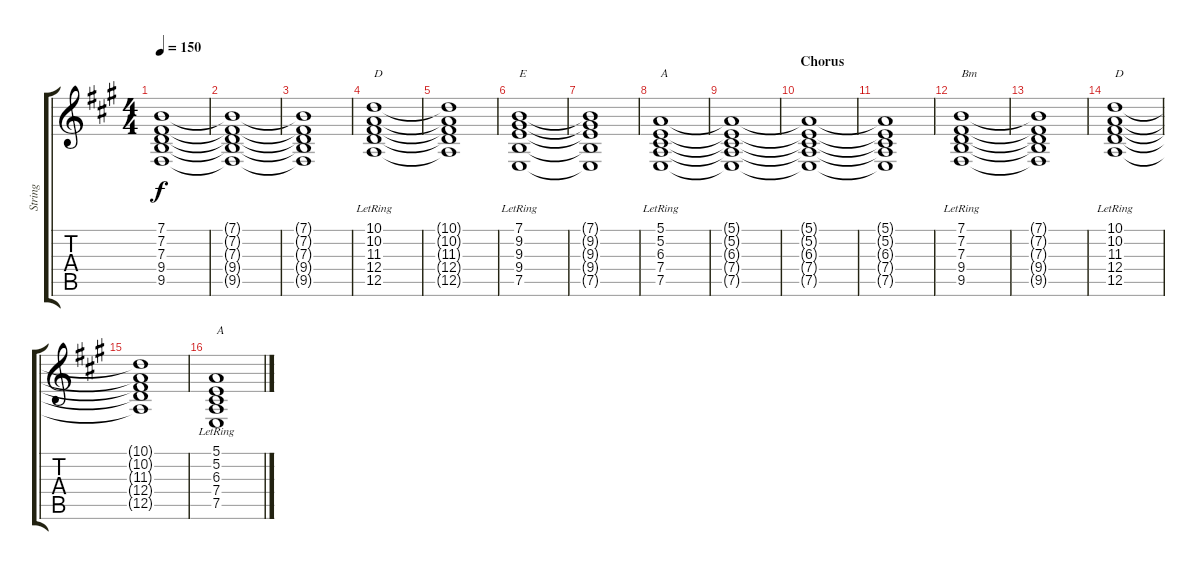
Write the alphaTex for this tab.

\track ("String" "String") {instrument stringensemble2}
\staff {score tabs}
\tuning (E4 B3 G3 D3 A2 E2) {hide}
\ts (4 4)
\tempo 150
\clef g2
\ks a
(7.1{t} 7.2{t} 7.3{t} 9.4{t} 9.5{t}).1{dy f} |
(7.1{t} 7.2{t} 7.3{t} 9.4{t} 9.5{t}).1 |
(7.1{t} 7.2{t} 7.3{t} 9.4{t} 9.5{t}).1 |
(10.1{lr} 10.2{lr} 11.3{lr} 12.4{lr} 12.5{lr}).1{txt "D"} |
(10.1{t} 10.2{t} 11.3{t} 12.4{t} 12.5{t}).1 |
(7.1{lr} 9.2{lr} 9.3{lr} 9.4{lr} 7.5{lr}).1{txt "E"} |
(7.1{t} 9.2{t} 9.3{t} 9.4{t} 7.5{t}).1 |
(5.1{lr} 5.2{lr} 6.3{lr} 7.4{lr} 7.5{lr}).1{txt "A" volume 10} |
(5.1{t} 5.2{t} 6.3{t} 7.4{t} 7.5{t}).1 |
\section ("" "Chorus")
(5.1{t} 5.2{t} 6.3{t} 7.4{t} 7.5{t}).1 |
(5.1{t} 5.2{t} 6.3{t} 7.4{t} 7.5{t}).1 |
(7.1{lr} 7.2{lr} 7.3{lr} 9.4{lr} 9.5{lr}).1{txt "Bm"} |
(7.1{t} 7.2{t} 7.3{t} 9.4{t} 9.5{t}).1 |
(10.1{lr} 10.2{lr} 11.3{lr} 12.4{lr} 12.5{lr}).1{txt "D"} |
(10.1{t} 10.2{t} 11.3{t} 12.4{t} 12.5{t}).1 |
(5.1{lr} 5.2{lr} 6.3{lr} 7.4{lr} 7.5{lr}).1{txt "A"}
